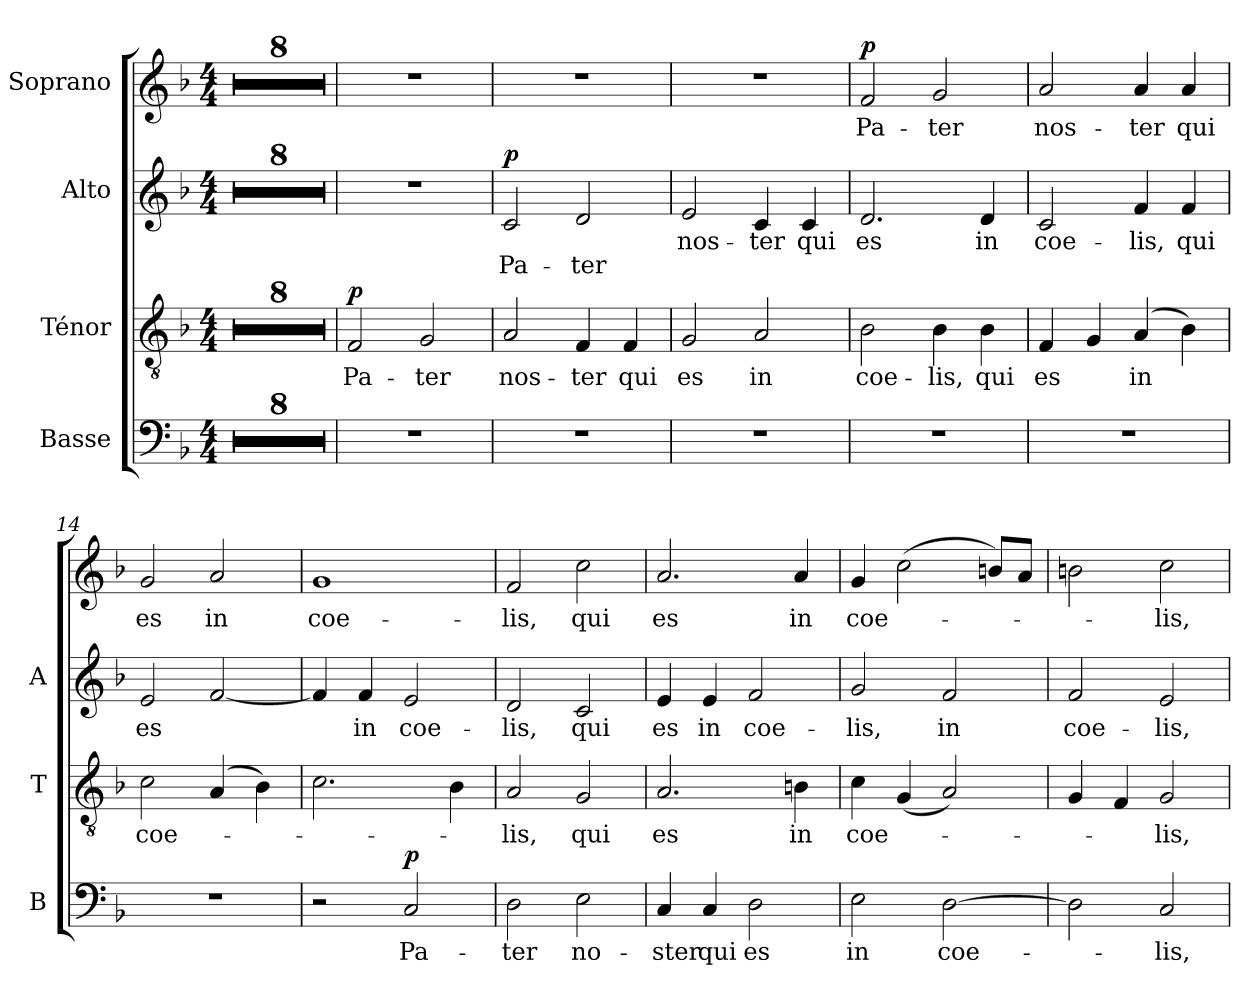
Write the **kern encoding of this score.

**kern	**text	**dynam	**kern	**text	**dynam	**kern	**text	**text	**dynam	**kern	**text	**dynam
*part4	*part4	*part4	*part3	*part3	*part3	*part2	*part2	*part2	*part2	*part1	*part1	*part1
*staff4	*staff4	*staff4	*staff3	*staff3	*staff3	*staff2	*staff2	*staff2	*staff2	*staff1	*staff1	*staff1
*I"Basse	*	*	*I"Ténor	*	*	*I"Alto	*	*	*	*I"Soprano	*	*
*I'B	*	*	*I'T	*	*	*I'A	*	*	*	*	*	*
*clefF4	*	*	*clefGv2	*	*	*clefG2	*	*	*	*clefG2	*	*
*	*	*	*ITrd-7c-12	*	*	*	*	*	*	*	*	*
*k[b-]	*	*	*k[b-]	*	*	*k[b-]	*	*	*	*k[b-]	*	*
*M4/4	*	*	*M4/4	*	*	*M4/4	*	*	*	*M4/4	*	*
*MM96	*	*	*MM96	*	*	*MM96	*	*	*	*MM96	*	*
=1	=1	=1	=1	=1	=1	=1	=1	=1	=1	=1	=1	=1
1r	.	.	1r	.	.	1r	.	.	.	1r	.	.
=2	=2	=2	=2	=2	=2	=2	=2	=2	=2	=2	=2	=2
1r	.	.	1r	.	.	1r	.	.	.	1r	.	.
=3	=3	=3	=3	=3	=3	=3	=3	=3	=3	=3	=3	=3
1r	.	.	1r	.	.	1r	.	.	.	1r	.	.
=4	=4	=4	=4	=4	=4	=4	=4	=4	=4	=4	=4	=4
1r	.	.	1r	.	.	1r	.	.	.	1r	.	.
=5	=5	=5	=5	=5	=5	=5	=5	=5	=5	=5	=5	=5
1r	.	.	1r	.	.	1r	.	.	.	1r	.	.
=6	=6	=6	=6	=6	=6	=6	=6	=6	=6	=6	=6	=6
1r	.	.	1r	.	.	1r	.	.	.	1r	.	.
=7	=7	=7	=7	=7	=7	=7	=7	=7	=7	=7	=7	=7
1r	.	.	1r	.	.	1r	.	.	.	1r	.	.
=8	=8	=8	=8	=8	=8	=8	=8	=8	=8	=8	=8	=8
1r	.	.	1r	.	.	1r	.	.	.	1r	.	.
=9	=9	=9	=9	=9	=9	=9	=9	=9	=9	=9	=9	=9
!	!	!	!	!LO:LY:b	!LO:DY:a	!	!	!	!	!	!	!
1r	.	.	2f/	Pa-	p	1r	.	.	.	1r	.	.
!	!	!	!	!LO:LY:b	!	!	!	!	!	!	!	!
.	.	.	2g/	-ter	.	.	.	.	.	.	.	.
=10	=10	=10	=10	=10	=10	=10	=10	=10	=10	=10	=10	=10
!	!	!	!	!LO:LY:b	!	!	!	!LO:LY:b	!LO:DY:a	!	!	!
1r	.	.	2a/	nos-	.	2c/	.	Pa-	p	1r	.	.
!	!	!	!	!LO:LY:b	!	!	!	!LO:LY:b	!	!	!	!
.	.	.	4f/	-ter	.	2d/	.	-ter	.	.	.	.
!	!	!	!	!LO:LY:b	!	!	!	!	!	!	!	!
.	.	.	4f/	qui	.	.	.	.	.	.	.	.
=11	=11	=11	=11	=11	=11	=11	=11	=11	=11	=11	=11	=11
!	!	!	!	!LO:LY:b	!	!	!LO:LY:b	!	!	!	!	!
1r	.	.	2g/	es	.	2e/	nos-	.	.	1r	.	.
!	!	!	!	!LO:LY:b	!	!	!LO:LY:b	!	!	!	!	!
.	.	.	2a/	in	.	4c/	-ter	.	.	.	.	.
!	!	!	!	!	!	!	!LO:LY:b	!	!	!	!	!
.	.	.	.	.	.	4c/	qui	.	.	.	.	.
=12	=12	=12	=12	=12	=12	=12	=12	=12	=12	=12	=12	=12
!	!	!	!	!LO:LY:b	!	!	!LO:LY:b	!	!	!	!LO:LY:b	!LO:DY:a
1r	.	.	2b-\	coe-	.	2.d/	es	.	.	2f/	Pa-	p
!	!	!	!	!LO:LY:b	!	!	!	!	!	!	!LO:LY:b	!
.	.	.	4b-\	-lis,	.	.	.	.	.	2g/	-ter	.
!	!	!	!	!LO:LY:b	!	!	!LO:LY:b	!	!	!	!	!
.	.	.	4b-\	qui	.	4d/	in	.	.	.	.	.
=13	=13	=13	=13	=13	=13	=13	=13	=13	=13	=13	=13	=13
!	!	!	!	!LO:LY:b	!	!	!LO:LY:b	!	!	!	!LO:LY:b	!
1r	.	.	4f/	es	.	2c/	coe-	.	.	2a/	nos-	.
.	.	.	4g/	.	.	.	.	.	.	.	.	.
!	!	!	!	!LO:LY:b	!	!	!LO:LY:b	!	!	!	!LO:LY:b	!
.	.	.	(>4a/	in	.	4f/	-lis,	.	.	4a/	-ter	.
!	!	!	!	!	!	!	!LO:LY:b	!	!	!	!LO:LY:b	!
.	.	.	4b-\)	.	.	4f/	qui	.	.	4a/	qui	.
!!LO:LB:g=z
=14	=14	=14	=14	=14	=14	=14	=14	=14	=14	=14	=14	=14
!	!	!	!	!LO:LY:b	!	!	!LO:LY:b	!	!	!	!LO:LY:b	!
1r	.	.	2cc\	coe-	.	2e/	es	.	.	2g/	es	.
!	!	!	!	!	!	!	!	!	!	!	!LO:LY:b	!
.	.	.	(>4a/	.	.	[2f/	.	.	.	2a/	in	.
.	.	.	4b-\)	.	.	.	.	.	.	.	.	.
=15	=15	=15	=15	=15	=15	=15	=15	=15	=15	=15	=15	=15
!	!	!	!	!	!	!	!	!	!	!	!LO:LY:b	!
2r	.	.	2.cc\	.	.	4f/]	.	.	.	1g	coe-	.
!	!	!	!	!	!	!	!LO:LY:b	!	!	!	!	!
.	.	.	.	.	.	4f/	in	.	.	.	.	.
!	!LO:LY:b	!LO:DY:a	!	!	!	!	!LO:LY:b	!	!	!	!	!
2C/	Pa-	p	.	.	.	2e/	coe-	.	.	.	.	.
.	.	.	4b-\	.	.	.	.	.	.	.	.	.
=16	=16	=16	=16	=16	=16	=16	=16	=16	=16	=16	=16	=16
!	!LO:LY:b	!	!	!LO:LY:b	!	!	!LO:LY:b	!	!	!	!LO:LY:b	!
2D\	-ter	.	2a/	-lis,	.	2d/	-lis,	.	.	2f/	-lis,	.
!	!LO:LY:b	!	!	!LO:LY:b	!	!	!LO:LY:b	!	!	!	!LO:LY:b	!
2E\	no-	.	2g/	qui	.	2c/	qui	.	.	2cc\	qui	.
=17	=17	=17	=17	=17	=17	=17	=17	=17	=17	=17	=17	=17
!	!LO:LY:b	!	!	!LO:LY:b	!	!	!LO:LY:b	!	!	!	!LO:LY:b	!
4C/	-ster	.	2.a/	es	.	4e/	es	.	.	2.a/	es	.
!	!LO:LY:b	!	!	!	!	!	!LO:LY:b	!	!	!	!	!
4C/	qui	.	.	.	.	4e/	in	.	.	.	.	.
!	!LO:LY:b	!	!	!	!	!	!LO:LY:b	!	!	!	!	!
2D\	es	.	.	.	.	2f/	coe-	.	.	.	.	.
!	!	!	!	!LO:LY:b	!	!	!	!	!	!	!LO:LY:b	!
.	.	.	4bn\	in	.	.	.	.	.	4a/	in	.
=18	=18	=18	=18	=18	=18	=18	=18	=18	=18	=18	=18	=18
!	!LO:LY:b	!	!	!LO:LY:b	!	!	!LO:LY:b	!	!	!	!LO:LY:b	!
2E\	in	.	4cc\	coe-	.	2g/	-lis,	.	.	4g/	coe-	.
.	.	.	(>4g/	.	.	.	.	.	.	(>2cc\	.	.
!	!LO:LY:b	!	!	!	!	!	!LO:LY:b	!	!	!	!	!
[2D\	coe-	.	2a/)	.	.	2f/	in	.	.	.	.	.
.	.	.	.	.	.	.	.	.	.	8bn/L)	.	.
.	.	.	.	.	.	.	.	.	.	8a/J	.	.
=19	=19	=19	=19	=19	=19	=19	=19	=19	=19	=19	=19	=19
!	!	!	!	!	!	!	!LO:LY:b	!	!	!	!	!
2D\]	.	.	4g/	.	.	2f/	coe-	.	.	2bn\	.	.
.	.	.	4f/	.	.	.	.	.	.	.	.	.
!	!LO:LY:b	!	!	!LO:LY:b	!	!	!LO:LY:b	!	!	!	!LO:LY:b	!
2C/	-lis,	.	2g/	-lis,	.	2e/	-lis,	.	.	2cc\	-lis,	.
=	=	=	=	=	=	=	=	=	=	=	=	=
*-	*-	*-	*-	*-	*-	*-	*-	*-	*-	*-	*-	*-
